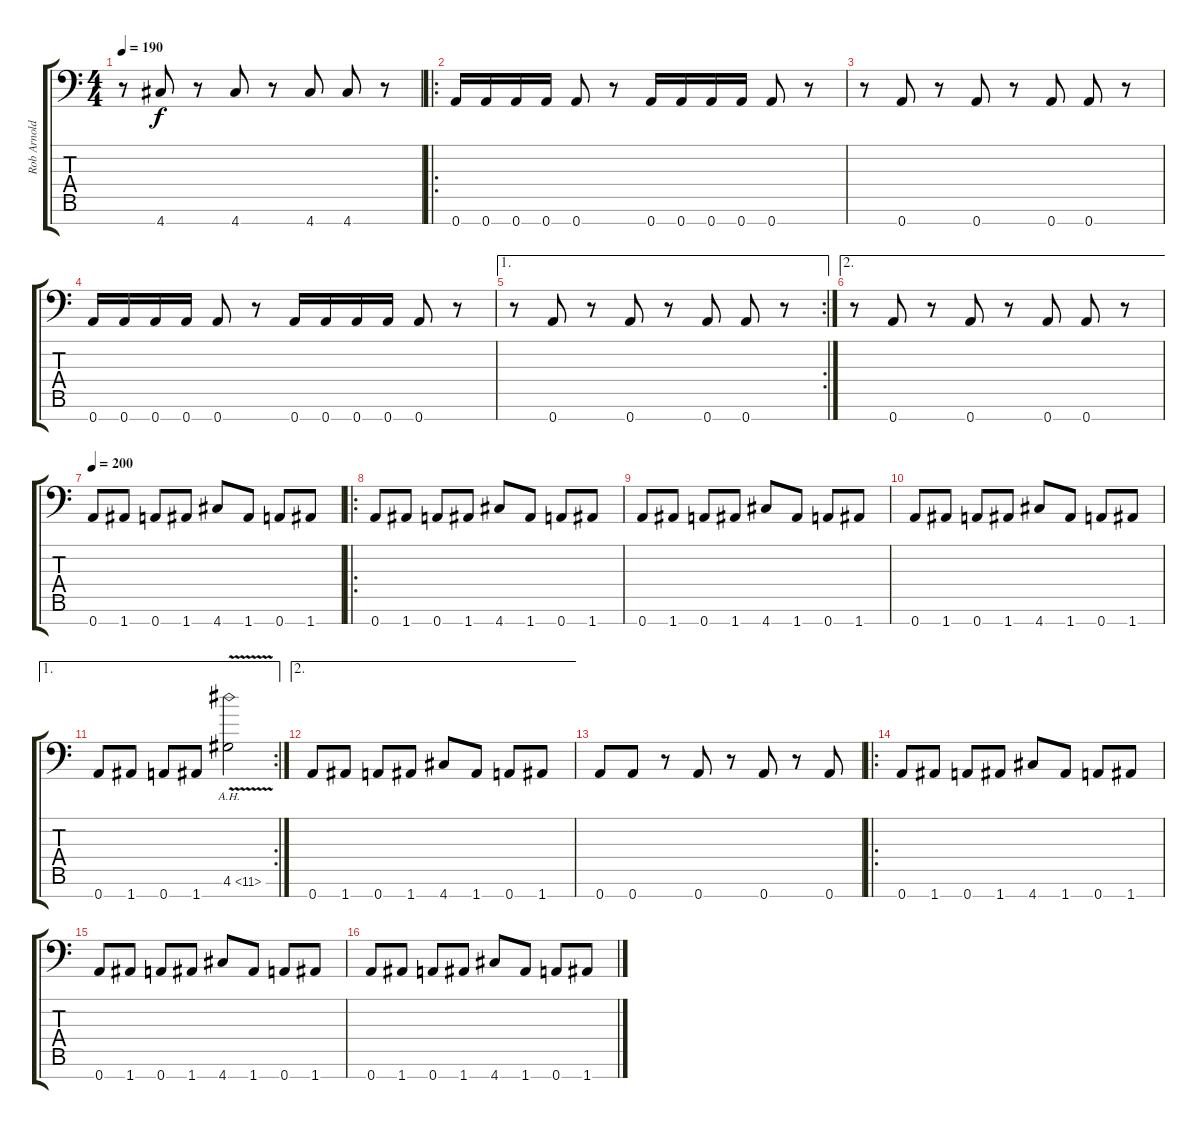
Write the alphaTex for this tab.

\track ("Rob Arnold" "Rob Arnold") {instrument overdrivenguitar}
\staff {score tabs}
\tuning (E4 B3 G3 D3 A2 E2 A1) {hide}
\ts (4 4)
\tempo 190
\clef f4
\ks c
r.8{dy f} 4.7.8 r.8 4.7.8 r.8 4.7.8 4.7.8 r.8 |
\ro
0.7.16 0.7.16 0.7.16 0.7.16 0.7.8 r.8 0.7.16 0.7.16 0.7.16 0.7.16 0.7.8 r.8 |
r.8 0.7.8 r.8 0.7.8 r.8 0.7.8 0.7.8 r.8 |
0.7.16 0.7.16 0.7.16 0.7.16 0.7.8 r.8 0.7.16 0.7.16 0.7.16 0.7.16 0.7.8 r.8 |
\ae 1
\rc 2
r.8 0.7.8 r.8 0.7.8 r.8 0.7.8 0.7.8 r.8 |
\ae 2
r.8 0.7.8 r.8 0.7.8 r.8 0.7.8 0.7.8 r.8 |
\tempo 200
0.7.8 1.7.8 0.7.8 1.7.8 4.7.8 1.7.8 0.7.8 1.7.8 |
\ro
0.7.8 1.7.8 0.7.8 1.7.8 4.7.8 1.7.8 0.7.8 1.7.8 |
0.7.8 1.7.8 0.7.8 1.7.8 4.7.8 1.7.8 0.7.8 1.7.8 |
0.7.8 1.7.8 0.7.8 1.7.8 4.7.8 1.7.8 0.7.8 1.7.8 |
\ae 1
\rc 2
0.7.8 1.7.8 0.7.8 1.7.8 4.6{ah 7 v}.2 |
\ae 2
0.7.8 1.7.8 0.7.8 1.7.8 4.7.8 1.7.8 0.7.8 1.7.8 |
0.7.8 0.7.8 r.8 0.7.8 r.8 0.7.8 r.8 0.7.8 |
\ro
0.7.8 1.7.8 0.7.8 1.7.8 4.7.8 1.7.8 0.7.8 1.7.8 |
0.7.8 1.7.8 0.7.8 1.7.8 4.7.8 1.7.8 0.7.8 1.7.8 |
0.7.8 1.7.8 0.7.8 1.7.8 4.7.8 1.7.8 0.7.8 1.7.8
